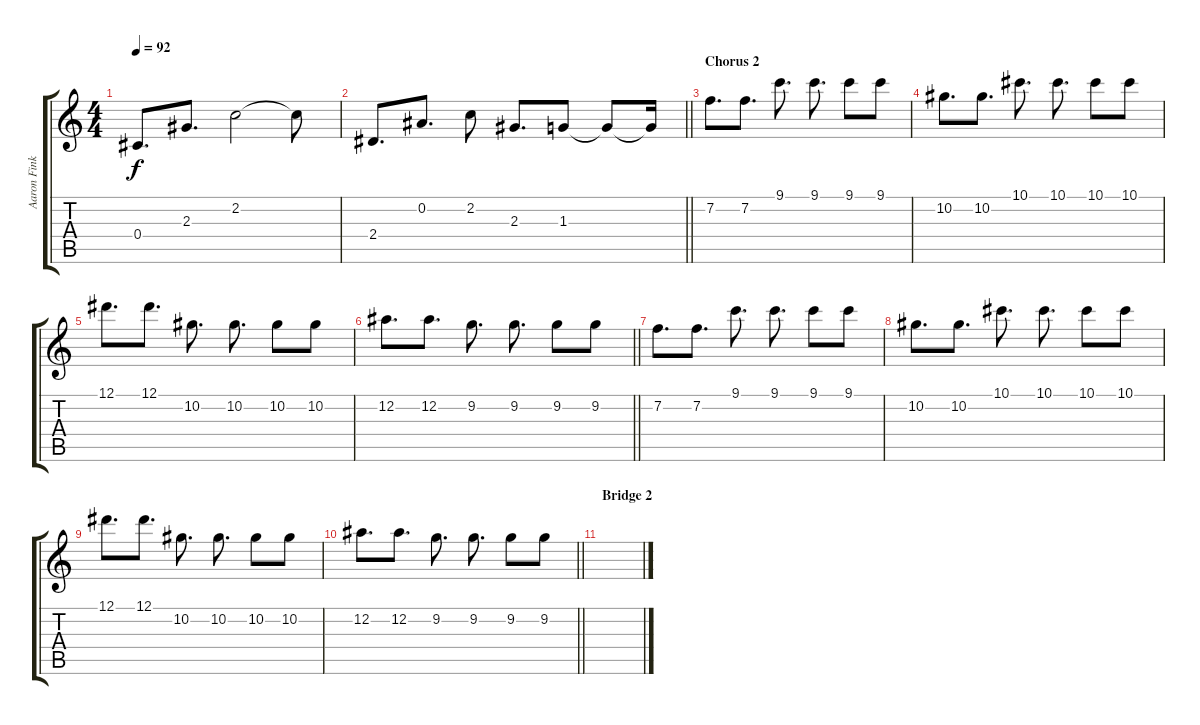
\track ("Aaron Fink" "Aaron Fink") {instrument acousticguitarsteel}
\staff {score tabs}
\tuning (Eb4 Bb3 Gb3 Db3 Ab2 Db2) {hide}
\ts (4 4)
\tempo 92
\clef g2
\ks c
0.4.8{d dy f} 2.3.8{d} 2.2.2 2.2{t}.8 |
\barLineRight lightlight
2.4.8{d} 0.2.8{d} 2.2.8 2.3.8{d} 1.3.8 1.3{t}.8 1.3{t}.16 |
\section ("" "Chorus 2")
7.2.8{d} 7.2.8{d} 9.1.8{d} 9.1.8{d} 9.1.8 9.1.8 |
10.2.8{d} 10.2.8{d} 10.1.8{d} 10.1.8{d} 10.1.8 10.1.8 |
12.1.8{d} 12.1.8{d} 10.2.8{d} 10.2.8{d} 10.2.8 10.2.8 |
\barLineRight lightlight
12.2.8{d} 12.2.8{d} 9.2.8{d} 9.2.8{d} 9.2.8 9.2.8 |
7.2.8{d} 7.2.8{d} 9.1.8{d} 9.1.8{d} 9.1.8 9.1.8 |
10.2.8{d} 10.2.8{d} 10.1.8{d} 10.1.8{d} 10.1.8 10.1.8 |
12.1.8{d} 12.1.8{d} 10.2.8{d} 10.2.8{d} 10.2.8 10.2.8 |
\barLineRight lightlight
12.2.8{d} 12.2.8{d} 9.2.8{d} 9.2.8{d} 9.2.8 9.2.8 |
\section ("" "Bridge 2")
